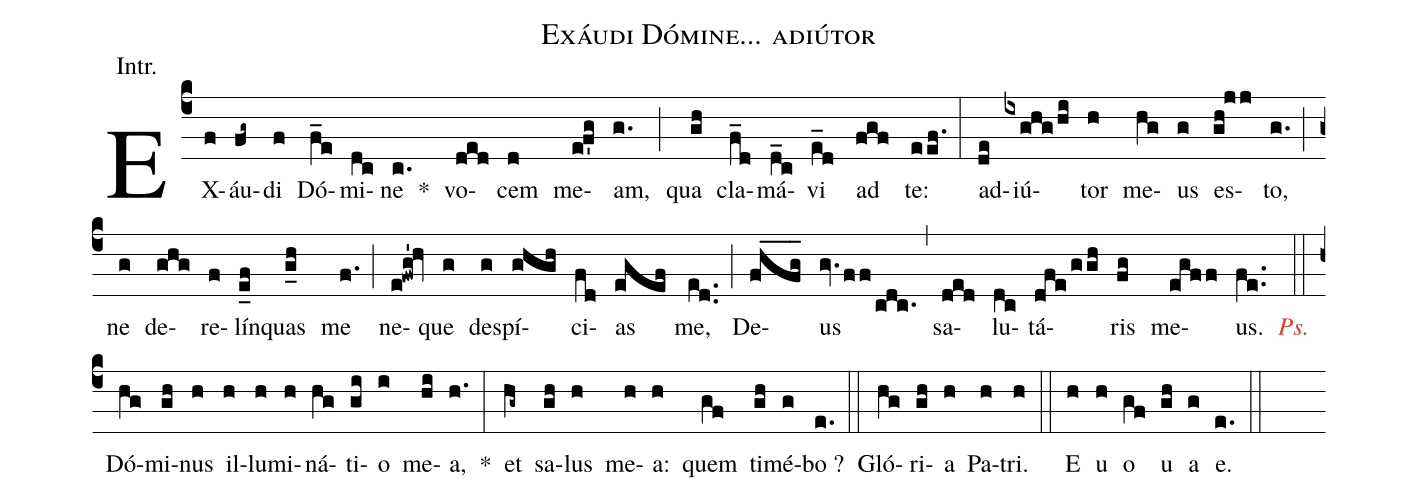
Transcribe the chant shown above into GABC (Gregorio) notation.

name:Exáudi Dómine... adiútor;
annotation:Intr.;
mode:4;
office-part:Introit;
%%
(c4) EX(f)áu(fg~)di(f) Dó(f_e)mi(dc)ne(c.) *()
vo(ded)cem(d) me(e!f'g)am,(g.) (;)
qua(gh) cla(f_d)má(d_c)vi(e_d) ad(fgf) te:(eef.) (:)
ad(de)iú(ixghg/hi)tor(h) me(hg)us(g) es(gh!jj)to,(g.) (;)
ne(g) de(ghg)re(f)lín(e_f)quas(g_h) me(f.) (;)
ne(e!fwg'!hv)que(g) des(g)pí(ghgh)ci(fd)as(egef) me,(ed..) (;)
De(fhfg___)us(gv.ff/cdc.) (,)
sa(ded)lu(dc)tá(dfe/ggh)ris(fg) me(egff)us.(fe..) <c><i>Ps.</i></c>(::)
Dó(hg)mi(gh)nus(h) il(h)lu(h)mi(h)ná(hg)ti(gi)o(i) me(hi)a,(h.) *(:)
et(hg~) sa(gh)lus(h) me(h)a:(h) quem(gf) ti(gh)mé(g)bo ?(e.) (::)
Gló(hg)ri(gh)a(h) Pa(h)tri.(h) (::)
<eu>E(h) u(h) o(gf) u(gh) a(g) e.</eu>(e.) (::)
